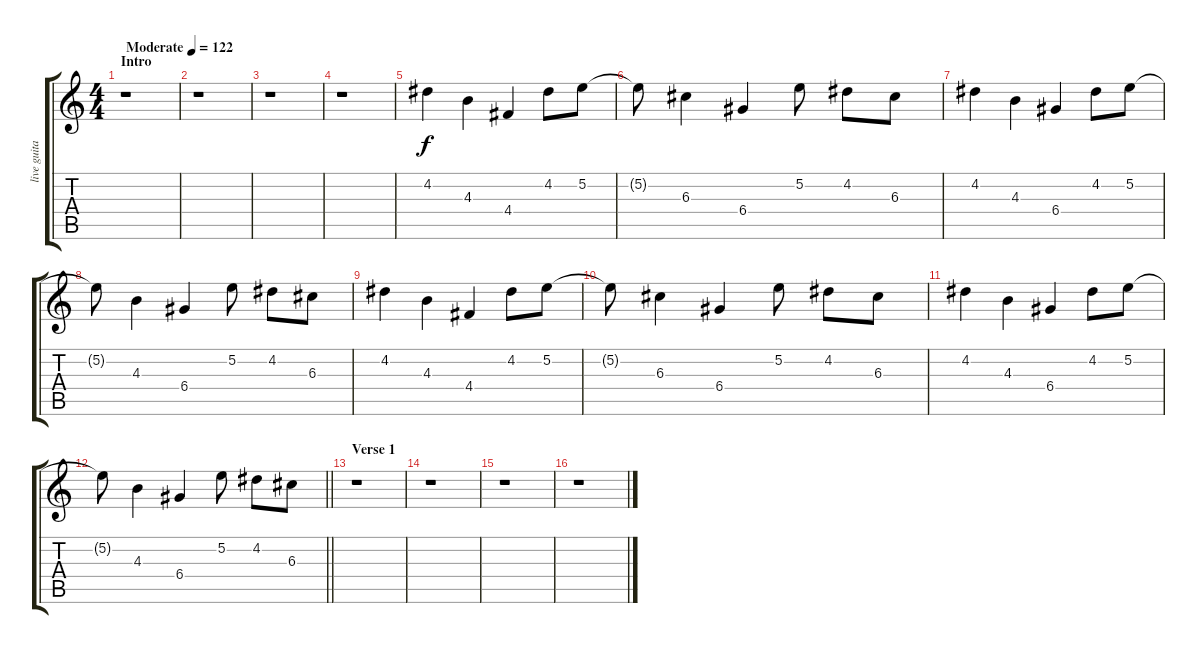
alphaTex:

\track ("live guitar (w/clean)" "live guita") {instrument electricguitarclean}
\staff {score tabs}
\tuning (E4 B3 G3 D3 A2 E2) {hide}
\ts (4 4)
\section ("" "Intro")
\tempo (122 "Moderate")
\clef g2
\ks c
r.1{dy f instrument electricguitarclean} |
r.1 |
r.1 |
r.1 |
4.2.4 4.3.4 4.4.4 4.2.8 5.2.8 |
5.2{t}.8 6.3.4 6.4.4 5.2.8 4.2.8 6.3.8 |
4.2.4 4.3.4 6.4.4 4.2.8 5.2.8 |
5.2{t}.8 4.3.4 6.4.4 5.2.8 4.2.8 6.3.8 |
4.2.4 4.3.4 4.4.4 4.2.8 5.2.8 |
5.2{t}.8 6.3.4 6.4.4 5.2.8 4.2.8 6.3.8 |
4.2.4 4.3.4 6.4.4 4.2.8 5.2.8 |
\barLineRight lightlight
5.2{t}.8 4.3.4 6.4.4 5.2.8 4.2.8 6.3.8 |
\section ("" "Verse 1")
r.1 |
r.1 |
r.1 |
r.1
